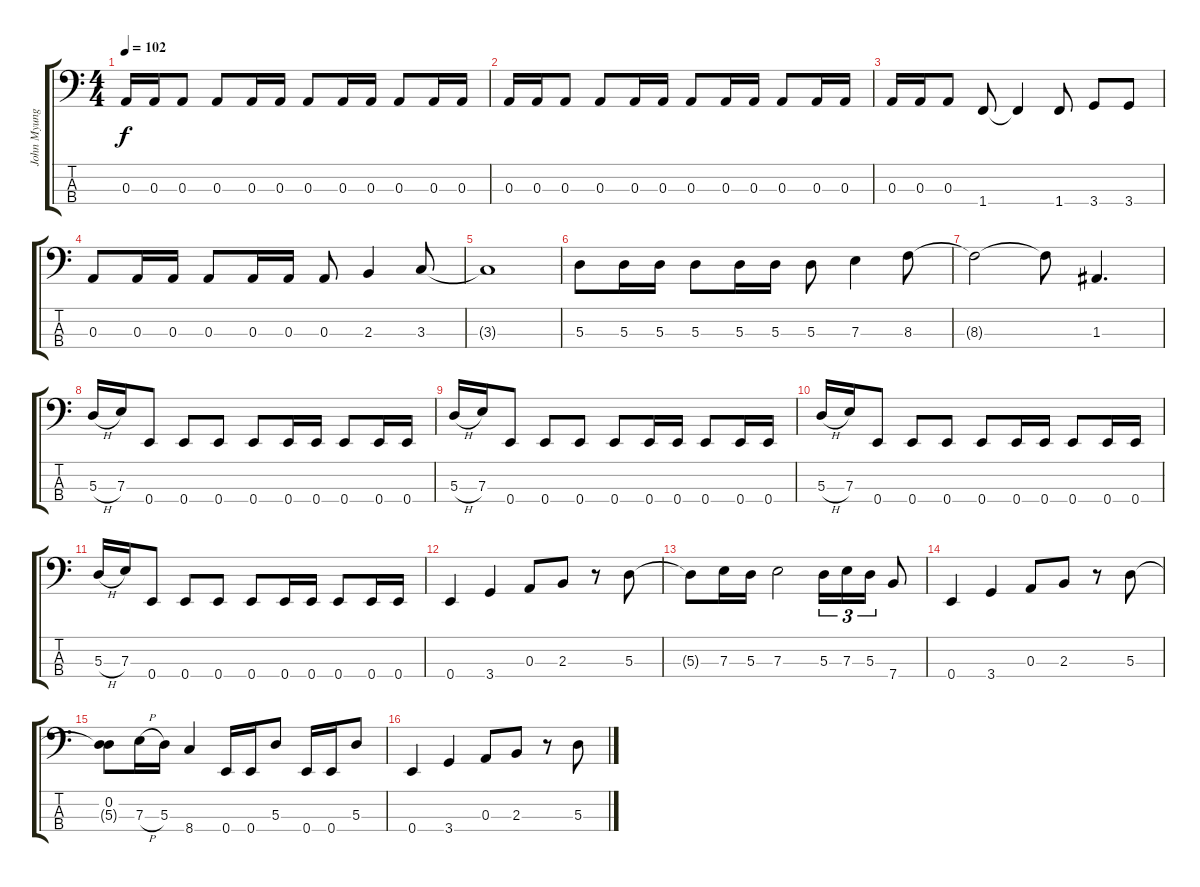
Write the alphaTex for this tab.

\track ("John Myung Bass" "John Myung") {instrument electricbassfinger}
\staff {score tabs}
\tuning (G2 D2 A1 E1) {hide}
\ts (4 4)
\tempo 102
\clef f4
\ks c
0.3.16{dy f} 0.3.16 0.3.8 0.3.8 0.3.16 0.3.16 0.3.8 0.3.16 0.3.16 0.3.8 0.3.16 0.3.16 |
0.3.16 0.3.16 0.3.8 0.3.8 0.3.16 0.3.16 0.3.8 0.3.16 0.3.16 0.3.8 0.3.16 0.3.16 |
0.3.16 0.3.16 0.3.8 1.4.8 1.4{t}.4 1.4.8 3.4.8 3.4.8 |
0.3.8 0.3.16 0.3.16 0.3.8 0.3.16 0.3.16 0.3.8 2.3.4 3.3.8 |
3.3{t}.1 |
5.3.8 5.3.16 5.3.16 5.3.8 5.3.16 5.3.16 5.3.8 7.3.4 8.3.8 |
8.3{t}.2 8.3{t}.8 1.3.4{d} |
5.3{h}.16 7.3.16 0.4.8 0.4.8 0.4.8 0.4.8 0.4.16 0.4.16 0.4.8 0.4.16 0.4.16 |
5.3{h}.16 7.3.16 0.4.8 0.4.8 0.4.8 0.4.8 0.4.16 0.4.16 0.4.8 0.4.16 0.4.16 |
5.3{h}.16 7.3.16 0.4.8 0.4.8 0.4.8 0.4.8 0.4.16 0.4.16 0.4.8 0.4.16 0.4.16 |
5.3{h}.16 7.3.16 0.4.8 0.4.8 0.4.8 0.4.8 0.4.16 0.4.16 0.4.8 0.4.16 0.4.16 |
0.4.4 3.4.4 0.3.8 2.3.8 r.8 5.3.8 |
5.3{t}.8 7.3.16 5.3.16 7.3.2 5.3.16{tu (3 2)} 7.3.16{tu (3 2)} 5.3.16{tu (3 2)} 7.4.8 |
0.4.4 3.4.4 0.3.8 2.3.8 r.8 5.3.8 |
(0.2 5.3{t}).8 7.3{h}.16 5.3.16 8.4.4 0.4.16 0.4.16 5.3.8 0.4.16 0.4.16 5.3.8 |
0.4.4 3.4.4 0.3.8 2.3.8 r.8 5.3.8
